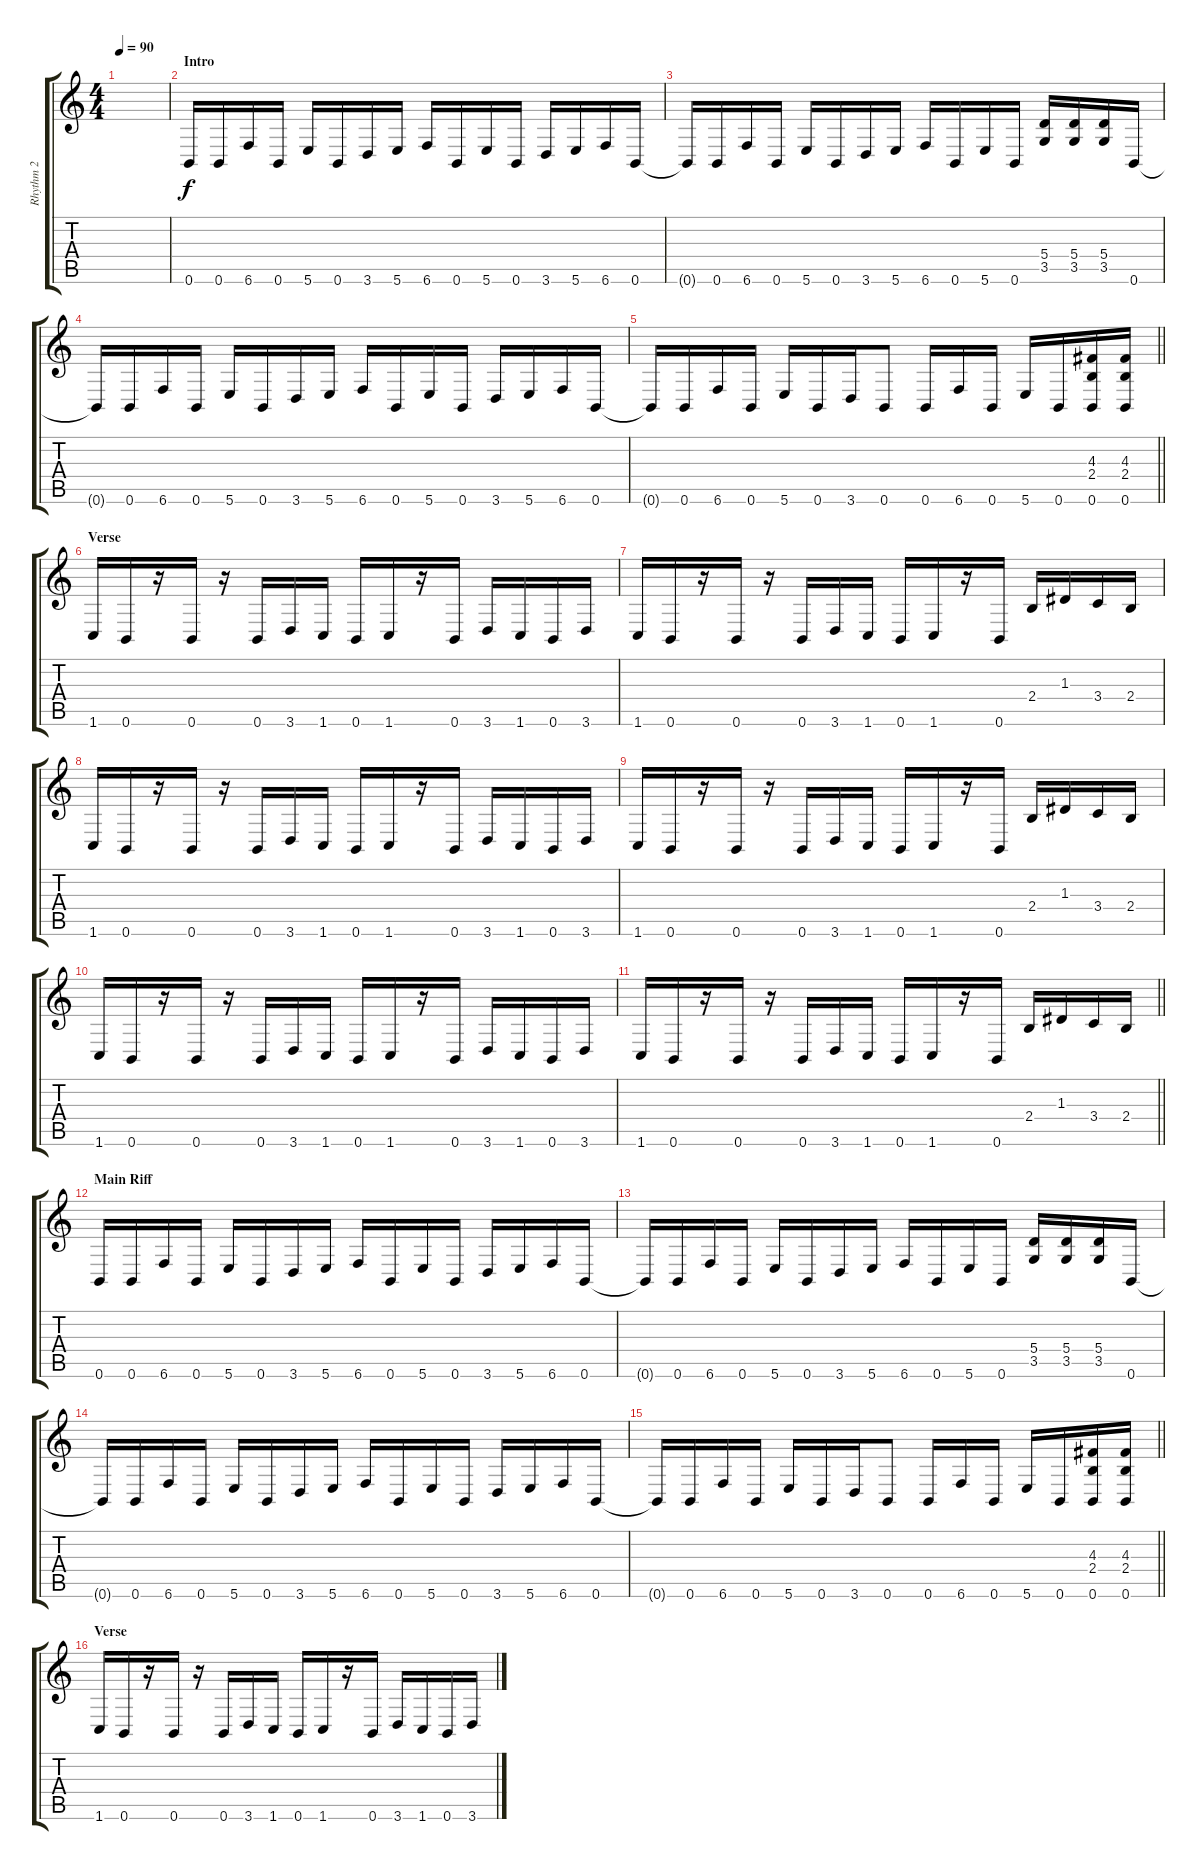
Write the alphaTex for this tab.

\track ("Rhythm 2" "Rhythm 2") {instrument overdrivenguitar}
\staff {score tabs}
\tuning (B3 Gb3 D3 A2 E2 B1) {hide}
\ts (4 4)
\tempo 90
\clef g2
\ks c
|
\section ("" "Intro")
0.6.16 0.6.16 6.6.16 0.6.16 5.6.16 0.6.16 3.6.16 5.6.16 6.6.16 0.6.16 5.6.16 0.6.16 3.6.16 5.6.16 6.6.16 0.6.16 |
0.6{t}.16 0.6.16 6.6.16 0.6.16 5.6.16 0.6.16 3.6.16 5.6.16 6.6.16 0.6.16 5.6.16 0.6.16 (5.4 3.5).16 (5.4 3.5).16 (5.4 3.5).16 0.6.16 |
0.6{t}.16 0.6.16 6.6.16 0.6.16 5.6.16 0.6.16 3.6.16 5.6.16 6.6.16 0.6.16 5.6.16 0.6.16 3.6.16 5.6.16 6.6.16 0.6.16 |
\barLineRight lightlight
0.6{t}.16 0.6.16 6.6.16 0.6.16 5.6.16 0.6.16 3.6.16 0.6.8 0.6.16 6.6.16 0.6.16 5.6.16 0.6.16 (4.3 2.4 0.6).16 (4.3 2.4 0.6).16 |
\section ("" "Verse")
1.6.16 0.6.16 r.16 0.6.16 r.16 0.6.16 3.6.16 1.6.16 0.6.16 1.6.16 r.16 0.6.16 3.6.16 1.6.16 0.6.16 3.6.16 |
1.6.16 0.6.16 r.16 0.6.16 r.16 0.6.16 3.6.16 1.6.16 0.6.16 1.6.16 r.16 0.6.16 2.4.16 1.3.16 3.4.16 2.4.16 |
1.6.16 0.6.16 r.16 0.6.16 r.16 0.6.16 3.6.16 1.6.16 0.6.16 1.6.16 r.16 0.6.16 3.6.16 1.6.16 0.6.16 3.6.16 |
1.6.16 0.6.16 r.16 0.6.16 r.16 0.6.16 3.6.16 1.6.16 0.6.16 1.6.16 r.16 0.6.16 2.4.16 1.3.16 3.4.16 2.4.16 |
1.6.16 0.6.16 r.16 0.6.16 r.16 0.6.16 3.6.16 1.6.16 0.6.16 1.6.16 r.16 0.6.16 3.6.16 1.6.16 0.6.16 3.6.16 |
\barLineRight lightlight
1.6.16 0.6.16 r.16 0.6.16 r.16 0.6.16 3.6.16 1.6.16 0.6.16 1.6.16 r.16 0.6.16 2.4.16 1.3.16 3.4.16 2.4.16 |
\section ("" "Main Riff")
0.6.16 0.6.16 6.6.16 0.6.16 5.6.16 0.6.16 3.6.16 5.6.16 6.6.16 0.6.16 5.6.16 0.6.16 3.6.16 5.6.16 6.6.16 0.6.16 |
0.6{t}.16 0.6.16 6.6.16 0.6.16 5.6.16 0.6.16 3.6.16 5.6.16 6.6.16 0.6.16 5.6.16 0.6.16 (5.4 3.5).16 (5.4 3.5).16 (5.4 3.5).16 0.6.16 |
0.6{t}.16 0.6.16 6.6.16 0.6.16 5.6.16 0.6.16 3.6.16 5.6.16 6.6.16 0.6.16 5.6.16 0.6.16 3.6.16 5.6.16 6.6.16 0.6.16 |
\barLineRight lightlight
0.6{t}.16 0.6.16 6.6.16 0.6.16 5.6.16 0.6.16 3.6.16 0.6.8 0.6.16 6.6.16 0.6.16 5.6.16 0.6.16 (4.3 2.4 0.6).16 (4.3 2.4 0.6).16 |
\section ("" "Verse")
1.6.16 0.6.16 r.16 0.6.16 r.16 0.6.16 3.6.16 1.6.16 0.6.16 1.6.16 r.16 0.6.16 3.6.16 1.6.16 0.6.16 3.6.16
